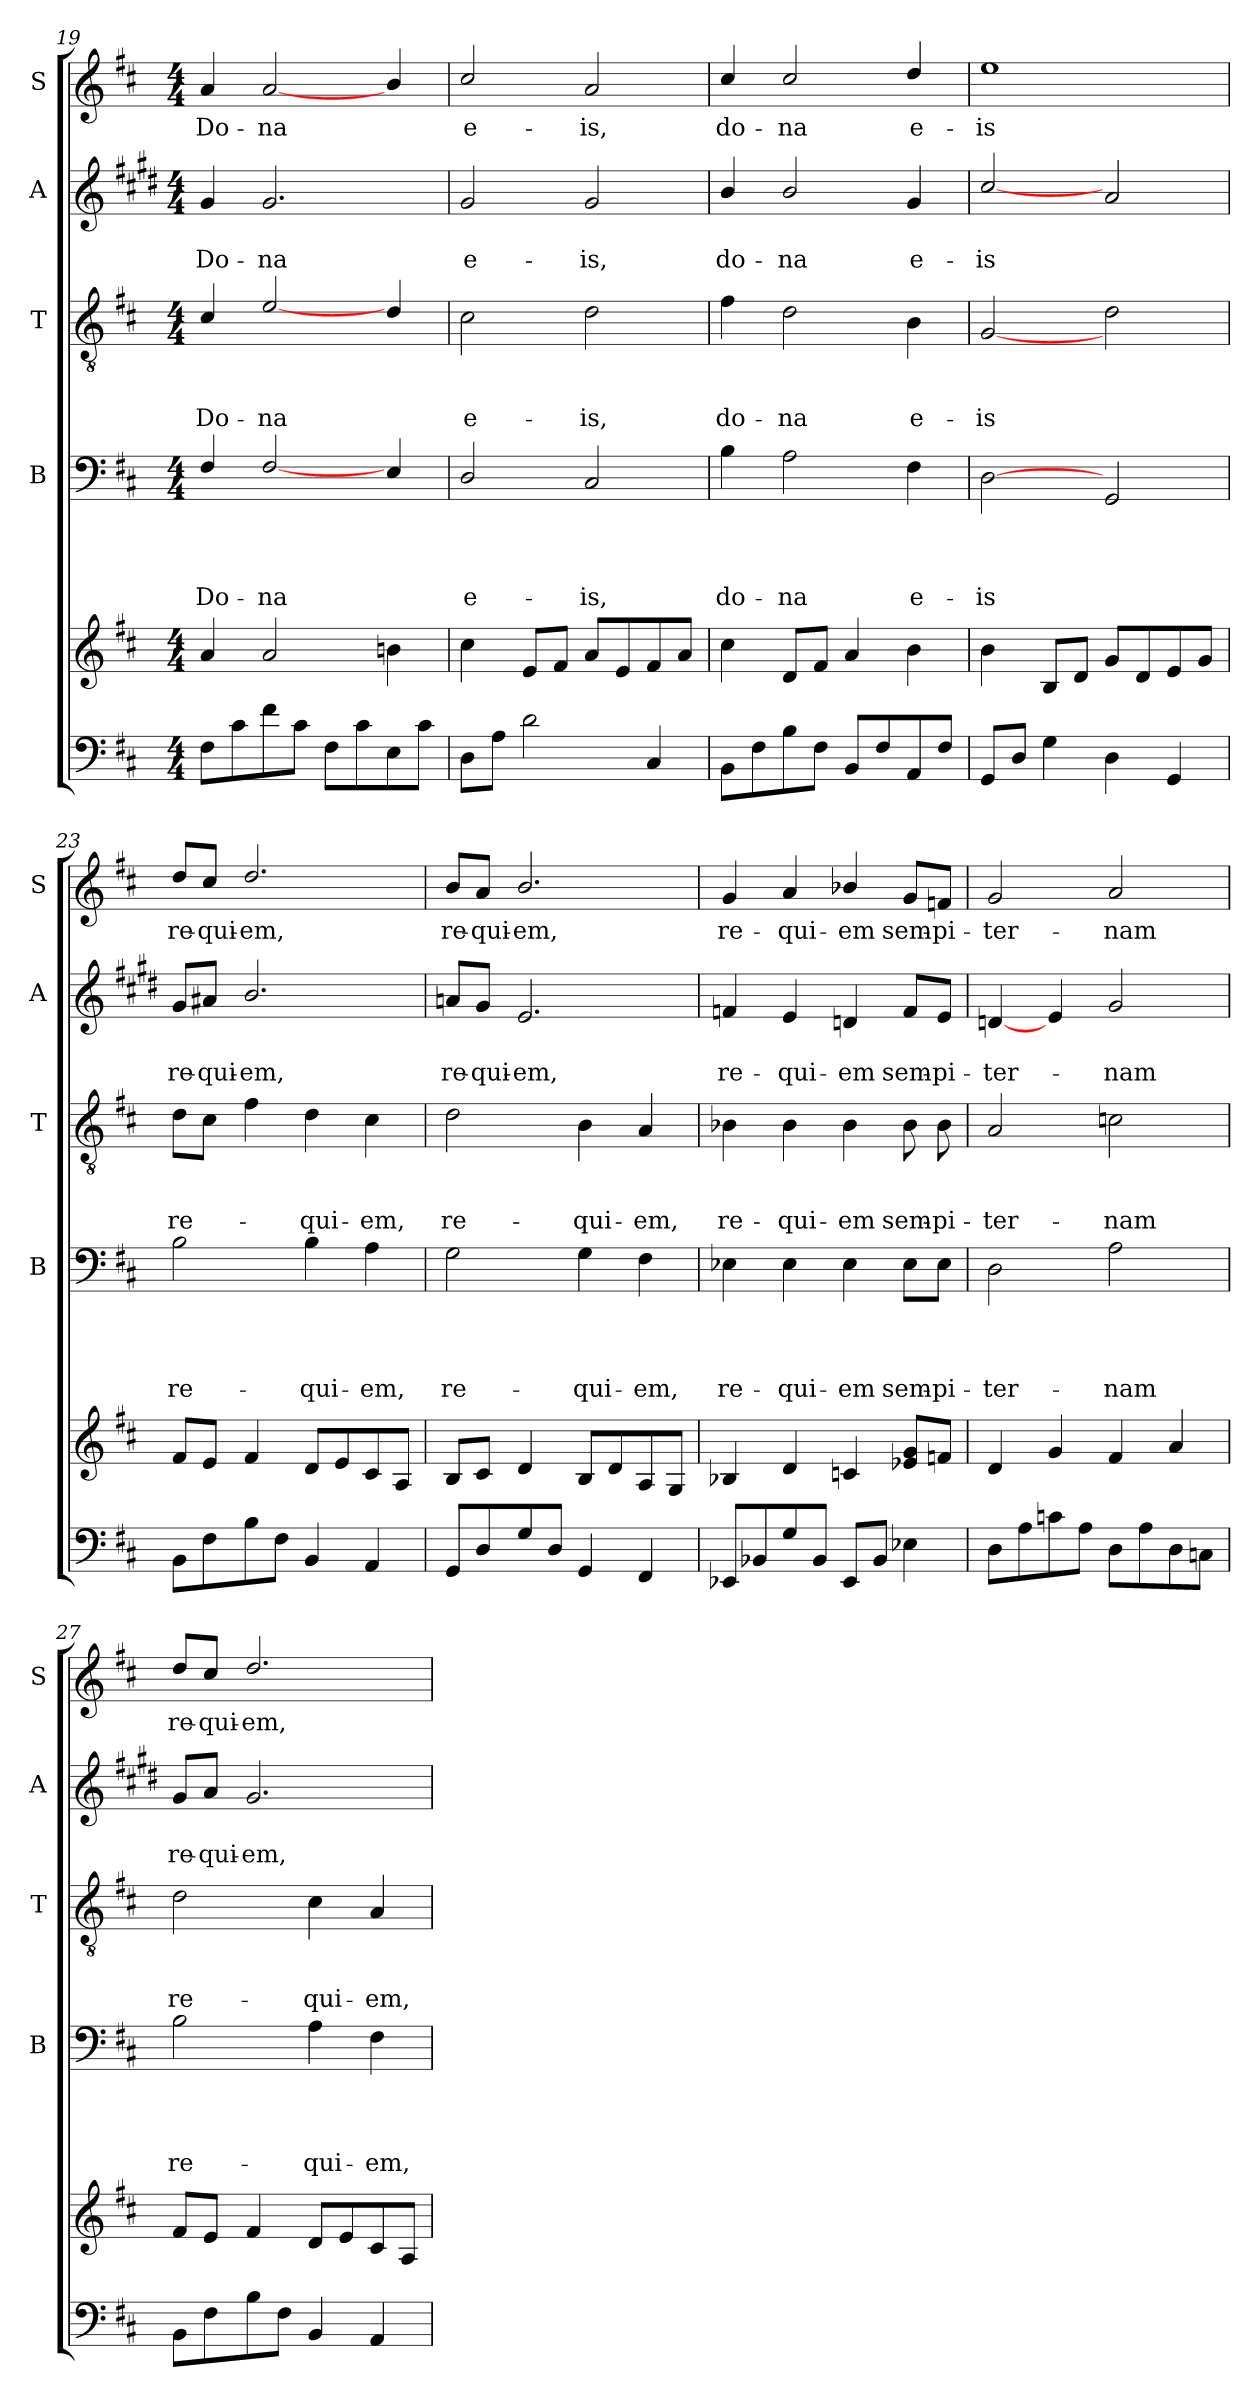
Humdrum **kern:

**kern	**kern	**kern	**text	**text	**text	**text	**kern	**text	**text	**text	**kern	**text	**text	**kern	**text
*part5	*part5	*part4	*part4	*part4	*part4	*part4	*part3	*part3	*part3	*part3	*part2	*part2	*part2	*part1	*part1
*staff6	*staff5	*staff4	*staff4	*staff4	*staff4	*staff4	*staff3	*staff3	*staff3	*staff3	*staff2	*staff2	*staff2	*staff1	*staff1
*	*	*I"B	*	*	*	*	*I"T	*	*	*	*I"A	*	*	*I"S	*
*	*	*I'B	*	*	*	*	*I'T	*	*	*	*I'A	*	*	*I'S	*
*clefF4	*clefG2	*clefF4	*	*	*	*	*clefGv2	*	*	*	*clefG2	*	*	*clefG2	*
*	*	*	*	*	*	*	*	*	*	*	*ITrd1c2	*	*	*	*
*k[f#c#]	*k[f#c#]	*k[f#c#]	*	*	*	*	*k[f#c#]	*	*	*	*k[f#c#]	*	*	*k[f#c#]	*
*D:	*D:	*D:	*	*	*	*	*D:	*	*	*	*D:	*	*	*D:	*
*M4/4	*M4/4	*M4/4	*	*	*	*	*M4/4	*	*	*	*M4/4	*	*	*M4/4	*
=19	=19	=19	=19	=19	=19	=19	=19	=19	=19	=19	=19	=19	=19	=19	=19
!	!	!	!	!	!	!LO:LY:b	!	!	!	!LO:LY:b	!	!	!LO:LY:b	!	!LO:LY:b
8F#\L	4a/	4F#/	.	.	.	Do-	4c#/	.	.	Do-	4f#/	.	Do-	4a/	Do-
8c#\	.	.	.	.	.	.	.	.	.	.	.	.	.	.	.
!	!	!	!	!	!	!LO:LY:b	!	!	!	!LO:LY:b	!	!	!LO:LY:b	!	!LO:LY:b
8f#\	2a/	[2F#/	.	.	.	-na	[2e/	.	.	-na	2.f#/	.	-na	[2a/	-na
8c#\J	.	.	.	.	.	.	.	.	.	.	.	.	.	.	.
8F#\L	.	.	.	.	.	.	.	.	.	.	.	.	.	.	.
8c#\	.	.	.	.	.	.	.	.	.	.	.	.	.	.	.
8E\	4bni\	4E/	.	.	.	.	4d/	.	.	.	.	.	.	4b/	.
8c#\J	.	.	.	.	.	.	.	.	.	.	.	.	.	.	.
=20	=20	=20	=20	=20	=20	=20	=20	=20	=20	=20	=20	=20	=20	=20	=20
!	!	!	!	!	!	!LO:LY:b	!	!	!	!LO:LY:b	!	!	!LO:LY:b	!	!LO:LY:b
8D\L	4cc#\	2D/	.	.	.	e-	2c#\	.	.	e-	2f#/	.	e-	2cc#/	e-
8A\J	.	.	.	.	.	.	.	.	.	.	.	.	.	.	.
2d\	8e/L	.	.	.	.	.	.	.	.	.	.	.	.	.	.
.	8f#/J	.	.	.	.	.	.	.	.	.	.	.	.	.	.
!	!	!	!	!	!	!LO:LY:b	!	!	!	!LO:LY:b	!	!	!LO:LY:b	!	!LO:LY:b
.	8a/L	2C#/	.	.	.	-is,	2d\	.	.	-is,	2f#/	.	-is,	2a/	-is,
.	8e/	.	.	.	.	.	.	.	.	.	.	.	.	.	.
4C#/	8f#/	.	.	.	.	.	.	.	.	.	.	.	.	.	.
.	8a/J	.	.	.	.	.	.	.	.	.	.	.	.	.	.
!!LO:PB:g=z
=21	=21	=21	=21	=21	=21	=21	=21	=21	=21	=21	=21	=21	=21	=21	=21
!	!	!	!	!	!	!LO:LY:b	!	!	!	!LO:LY:b	!	!	!LO:LY:b	!	!LO:LY:b
8BB\L	4cc#\	4B\	.	.	.	do-	4f#\	.	.	do-	4a/	.	do-	4cc#/	do-
8F#\	.	.	.	.	.	.	.	.	.	.	.	.	.	.	.
!	!	!	!	!	!	!LO:LY:b	!	!	!	!LO:LY:b	!	!	!LO:LY:b	!	!LO:LY:b
8B\	8d/L	2A\	.	.	.	-na	2d\	.	.	-na	2a/	.	-na	2cc#/	-na
8F#\J	8f#/J	.	.	.	.	.	.	.	.	.	.	.	.	.	.
8BB/L	4a/	.	.	.	.	.	.	.	.	.	.	.	.	.	.
8F#/	.	.	.	.	.	.	.	.	.	.	.	.	.	.	.
!	!	!	!	!	!	!LO:LY:b	!	!	!	!LO:LY:b	!	!	!LO:LY:b	!	!LO:LY:b
8AA/	4b\	4F#\	.	.	.	e-	4B\	.	.	e-	4f#/	.	e-	4dd/	e-
8F#/J	.	.	.	.	.	.	.	.	.	.	.	.	.	.	.
=22	=22	=22	=22	=22	=22	=22	=22	=22	=22	=22	=22	=22	=22	=22	=22
!	!	!	!	!	!	!LO:LY:b	!	!	!	!LO:LY:b	!	!	!LO:LY:b	!	!LO:LY:b
8GG/L	4b\	[2D\	.	.	.	-is	[2G/	.	.	-is	[2b/	.	-is	1ee	-is
8D/J	.	.	.	.	.	.	.	.	.	.	.	.	.	.	.
4G\	8B/L	.	.	.	.	.	.	.	.	.	.	.	.	.	.
.	8d/J	.	.	.	.	.	.	.	.	.	.	.	.	.	.
4D\	8g/L	2GG/	.	.	.	.	2d\	.	.	.	2g/	.	.	.	.
.	8d/	.	.	.	.	.	.	.	.	.	.	.	.	.	.
4GG/	8e/	.	.	.	.	.	.	.	.	.	.	.	.	.	.
.	8g/J	.	.	.	.	.	.	.	.	.	.	.	.	.	.
=23	=23	=23	=23	=23	=23	=23	=23	=23	=23	=23	=23	=23	=23	=23	=23
!	!	!	!	!	!	!LO:LY:b	!	!	!	!LO:LY:b	!	!	!LO:LY:b	!	!LO:LY:b
8BB\L	8f#/L	2B\	.	.	.	re-	8d\L	.	.	re-	8f#/L	.	re-	8dd/L	re-
!	!	!	!	!	!	!	!	!	!	!	!	!	!LO:LY:b	!	!LO:LY:b
8F#\	8e/J	.	.	.	.	.	8c#\J	.	.	.	8g#X/J	.	-qui-	8cc#/J	-qui-
!	!	!	!	!	!	!	!	!	!	!	!	!	!LO:LY:b	!	!LO:LY:b
8B\	4f#/	.	.	.	.	.	4f#\	.	.	.	2.a/	.	-em,	2.dd/	-em,
8F#\J	.	.	.	.	.	.	.	.	.	.	.	.	.	.	.
!	!	!	!	!	!	!LO:LY:b	!	!	!	!LO:LY:b	!	!	!	!	!
4BB/	8d/L	4B\	.	.	.	-qui-	4d\	.	.	-qui-	.	.	.	.	.
.	8e/	.	.	.	.	.	.	.	.	.	.	.	.	.	.
!	!	!	!	!	!	!LO:LY:b	!	!	!	!LO:LY:b	!	!	!	!	!
4AA/	8c#/	4A\	.	.	.	-em,	4c#\	.	.	-em,	.	.	.	.	.
.	8A/J	.	.	.	.	.	.	.	.	.	.	.	.	.	.
=24	=24	=24	=24	=24	=24	=24	=24	=24	=24	=24	=24	=24	=24	=24	=24
!	!	!	!	!	!	!LO:LY:b	!	!	!	!LO:LY:b	!	!	!LO:LY:b	!	!LO:LY:b
8GG/L	8B/L	2G\	.	.	.	re-	2d\	.	.	re-	8gni/L	.	re-	8b/L	re-
!	!	!	!	!	!	!	!	!	!	!	!	!	!LO:LY:b	!	!LO:LY:b
8D/	8c#/J	.	.	.	.	.	.	.	.	.	8f#/J	.	-qui-	8a/J	-qui-
!	!	!	!	!	!	!	!	!	!	!	!	!	!LO:LY:b	!	!LO:LY:b
8G/	4d/	.	.	.	.	.	.	.	.	.	2.d/	.	-em,	2.b/	-em,
8D/J	.	.	.	.	.	.	.	.	.	.	.	.	.	.	.
!	!	!	!	!	!	!LO:LY:b	!	!	!	!LO:LY:b	!	!	!	!	!
4GG/	8B/L	4G\	.	.	.	-qui-	4B\	.	.	-qui-	.	.	.	.	.
.	8d/	.	.	.	.	.	.	.	.	.	.	.	.	.	.
!	!	!	!	!	!	!LO:LY:b	!	!	!	!LO:LY:b	!	!	!	!	!
4FF#/	8A/	4F#\	.	.	.	-em,	4A/	.	.	-em,	.	.	.	.	.
.	8G/J	.	.	.	.	.	.	.	.	.	.	.	.	.	.
!!LO:LB:g=z
=25	=25	=25	=25	=25	=25	=25	=25	=25	=25	=25	=25	=25	=25	=25	=25
!	!	!	!	!	!	!LO:LY:b	!	!	!	!LO:LY:b	!	!	!LO:LY:b	!	!LO:LY:b
8EE-X/L	4B-X/	4E-X\	.	.	.	re-	4B-X\	.	.	re-	4e-X/	.	re-	4g/	re-
8BB-X/	.	.	.	.	.	.	.	.	.	.	.	.	.	.	.
!	!	!	!	!	!	!LO:LY:b	!	!	!	!LO:LY:b	!	!	!LO:LY:b	!	!LO:LY:b
8G/	4d/	4E-\	.	.	.	-qui-	4B-\	.	.	-qui-	4d/	.	-qui-	4a/	-qui-
8BB-/J	.	.	.	.	.	.	.	.	.	.	.	.	.	.	.
!	!	!	!	!	!	!LO:LY:b	!	!	!	!LO:LY:b	!	!	!LO:LY:b	!	!LO:LY:b
8EE-/L	4cn/	4E-\	.	.	.	-em	4B-\	.	.	-em	4cn/	.	-em	4b-X/	-em
8BB-/J	.	.	.	.	.	.	.	.	.	.	.	.	.	.	.
!	!	!	!	!	!	!LO:LY:b	!	!	!	!LO:LY:b	!	!	!LO:LY:b	!	!LO:LY:b
4E-X\	8e-X/ 8g/L	8E-\L	.	.	.	sem-	8B-\	.	.	sem-	8e-/L	.	sem-	8g/L	sem-
!	!	!	!	!	!	!LO:LY:b	!	!	!	!LO:LY:b	!	!	!LO:LY:b	!	!LO:LY:b
.	8fn/J	8E-\J	.	.	.	-pi-	8B-\	.	.	-pi-	8d/J	.	-pi-	8fn/J	-pi-
=26	=26	=26	=26	=26	=26	=26	=26	=26	=26	=26	=26	=26	=26	=26	=26
!	!	!	!	!	!	!LO:LY:b	!	!	!	!LO:LY:b	!	!	!LO:LY:b	!	!LO:LY:b
8D\L	4d/	2D\	.	.	.	-ter-	2A/	.	.	-ter-	[4cn/	.	-ter-	2g/	-ter-
8A\	.	.	.	.	.	.	.	.	.	.	.	.	.	.	.
8cn\	4g/	.	.	.	.	.	.	.	.	.	4d/	.	.	.	.
8A\J	.	.	.	.	.	.	.	.	.	.	.	.	.	.	.
!	!	!	!	!	!	!LO:LY:b	!	!	!	!LO:LY:b	!	!	!LO:LY:b	!	!LO:LY:b
8D\L	4f#/	2A\	.	.	.	-nam	2cn\	.	.	-nam	2f#/	.	-nam	2a/	-nam
8A\	.	.	.	.	.	.	.	.	.	.	.	.	.	.	.
8D\	4a/	.	.	.	.	.	.	.	.	.	.	.	.	.	.
8Cn\J	.	.	.	.	.	.	.	.	.	.	.	.	.	.	.
=27	=27	=27	=27	=27	=27	=27	=27	=27	=27	=27	=27	=27	=27	=27	=27
!	!	!	!	!	!	!LO:LY:b	!	!	!	!LO:LY:b	!	!	!LO:LY:b	!	!LO:LY:b
8BB\L	8f#/L	2B\	.	.	.	re-	2d\	.	.	re-	8f#/L	.	re-	8dd/L	re-
!	!	!	!	!	!	!	!	!	!	!	!	!	!LO:LY:b	!	!LO:LY:b
8F#\	8e/J	.	.	.	.	.	.	.	.	.	8g/J	.	-qui-	8cc#/J	-qui-
!	!	!	!	!	!	!	!	!	!	!	!	!	!LO:LY:b	!	!LO:LY:b
8B\	4f#/	.	.	.	.	.	.	.	.	.	2.f#/	.	-em,	2.dd/	-em,
8F#\J	.	.	.	.	.	.	.	.	.	.	.	.	.	.	.
!	!	!	!	!	!	!LO:LY:b	!	!	!	!LO:LY:b	!	!	!	!	!
4BB/	8d/L	4A\	.	.	.	-qui-	4c#\	.	.	-qui-	.	.	.	.	.
.	8e/	.	.	.	.	.	.	.	.	.	.	.	.	.	.
!	!	!	!	!	!	!LO:LY:b	!	!	!	!LO:LY:b	!	!	!	!	!
4AA/	8c#/	4F#\	.	.	.	-em,	4A/	.	.	-em,	.	.	.	.	.
.	8A/J	.	.	.	.	.	.	.	.	.	.	.	.	.	.
=	=	=	=	=	=	=	=	=	=	=	=	=	=	=	=
*-	*-	*-	*-	*-	*-	*-	*-	*-	*-	*-	*-	*-	*-	*-	*-
